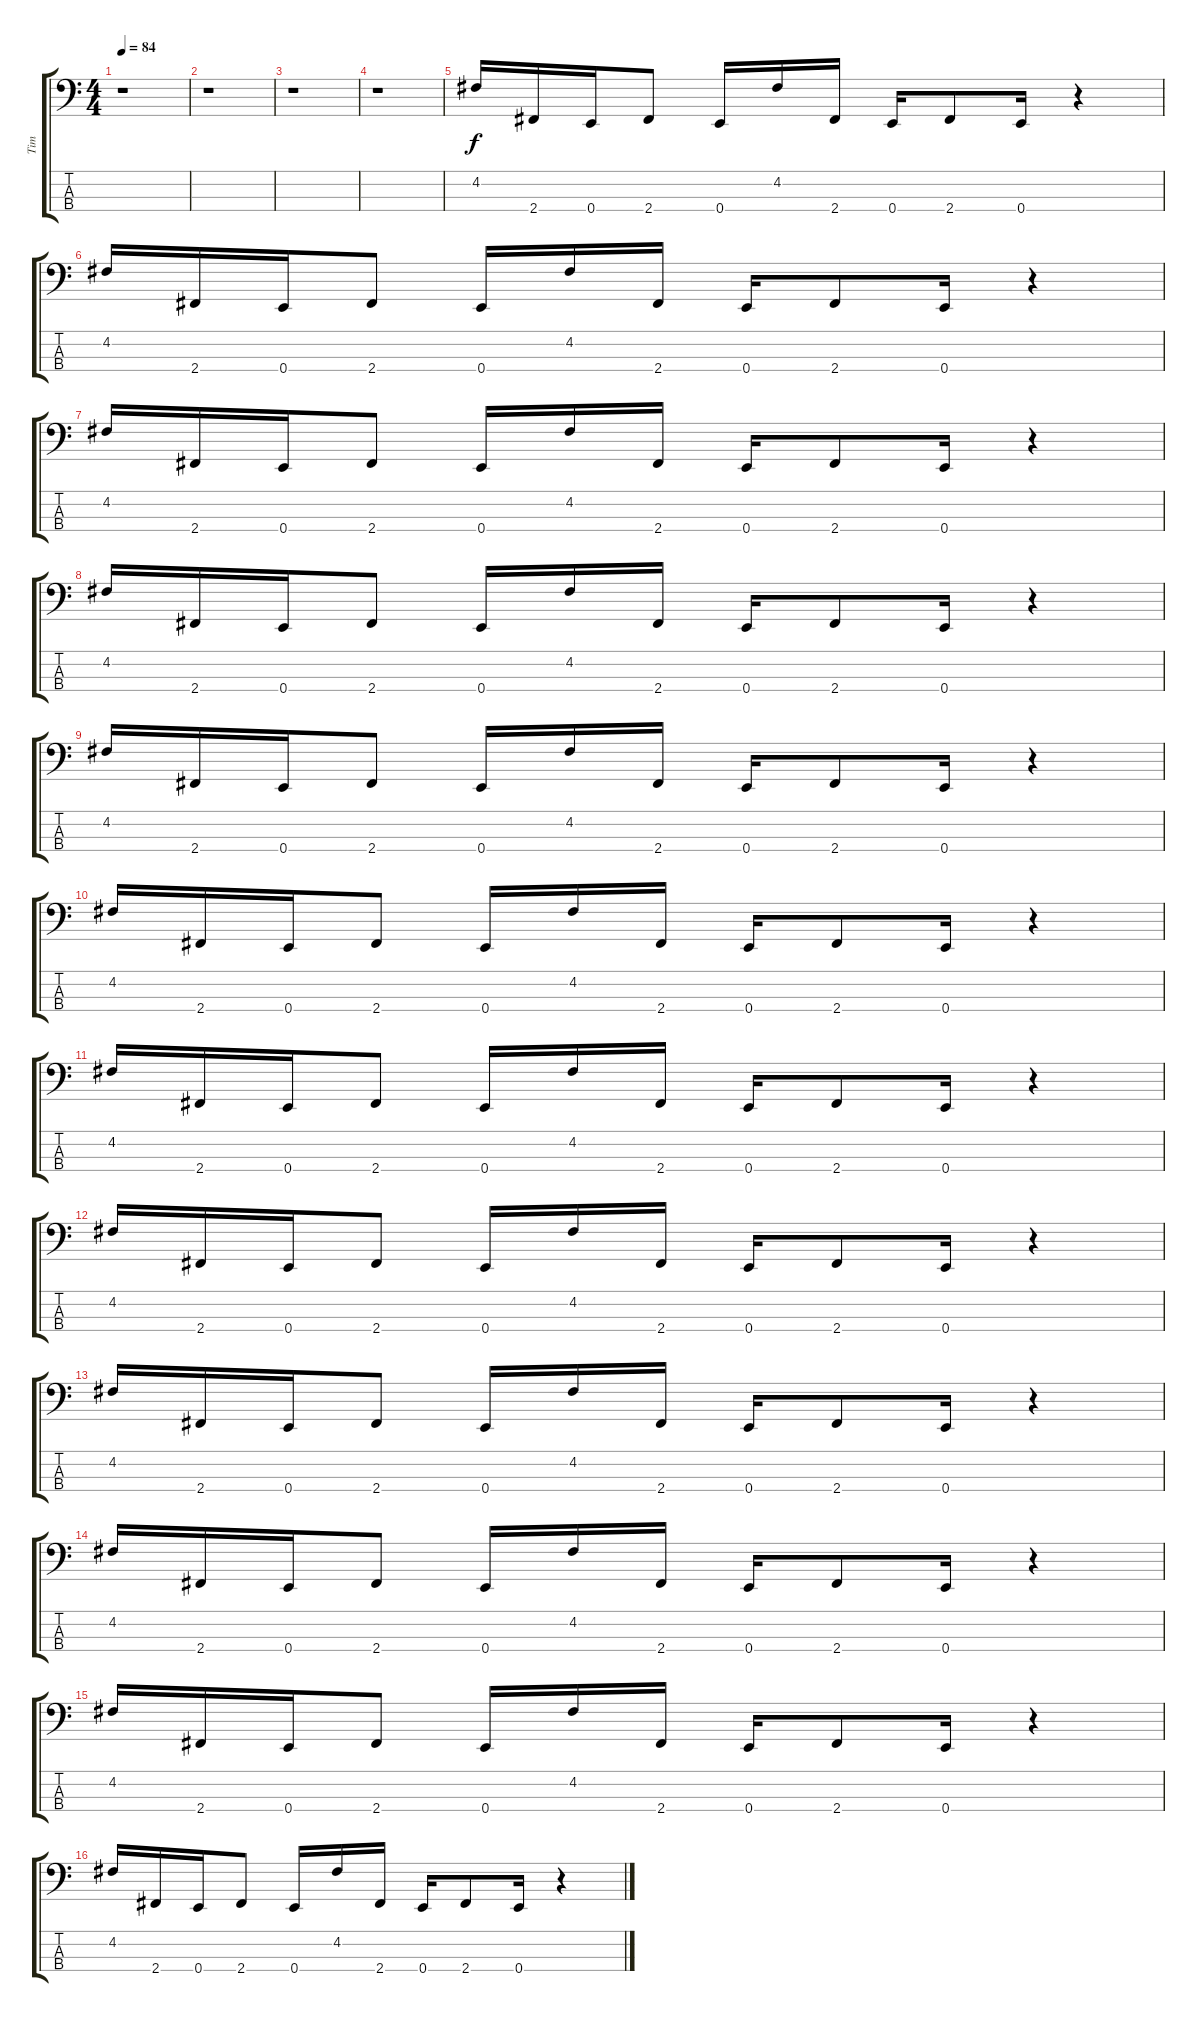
\track ("Tim" "Tim") {instrument electricbassfinger}
\staff {score tabs}
\tuning (G2 D2 A1 E1) {hide}
\ts (4 4)
\tempo 84
\clef f4
\ks c
r.1{dy f instrument electricbassfinger} |
r.1 |
r.1 |
r.1 |
4.2.16 2.4.16 0.4.16 2.4.8 0.4.16 4.2.16 2.4.16 0.4.16 2.4.8 0.4.16 r.4 |
4.2.16 2.4.16 0.4.16 2.4.8 0.4.16 4.2.16 2.4.16 0.4.16 2.4.8 0.4.16 r.4 |
4.2.16 2.4.16 0.4.16 2.4.8 0.4.16 4.2.16 2.4.16 0.4.16 2.4.8 0.4.16 r.4 |
4.2.16 2.4.16 0.4.16 2.4.8 0.4.16 4.2.16 2.4.16 0.4.16 2.4.8 0.4.16 r.4 |
4.2.16 2.4.16 0.4.16 2.4.8 0.4.16 4.2.16 2.4.16 0.4.16 2.4.8 0.4.16 r.4 |
4.2.16 2.4.16 0.4.16 2.4.8 0.4.16 4.2.16 2.4.16 0.4.16 2.4.8 0.4.16 r.4 |
4.2.16 2.4.16 0.4.16 2.4.8 0.4.16 4.2.16 2.4.16 0.4.16 2.4.8 0.4.16 r.4 |
4.2.16 2.4.16 0.4.16 2.4.8 0.4.16 4.2.16 2.4.16 0.4.16 2.4.8 0.4.16 r.4 |
4.2.16 2.4.16 0.4.16 2.4.8 0.4.16 4.2.16 2.4.16 0.4.16 2.4.8 0.4.16 r.4 |
4.2.16 2.4.16 0.4.16 2.4.8 0.4.16 4.2.16 2.4.16 0.4.16 2.4.8 0.4.16 r.4 |
4.2.16 2.4.16 0.4.16 2.4.8 0.4.16 4.2.16 2.4.16 0.4.16 2.4.8 0.4.16 r.4 |
4.2.16 2.4.16 0.4.16 2.4.8 0.4.16 4.2.16 2.4.16 0.4.16 2.4.8 0.4.16 r.4
